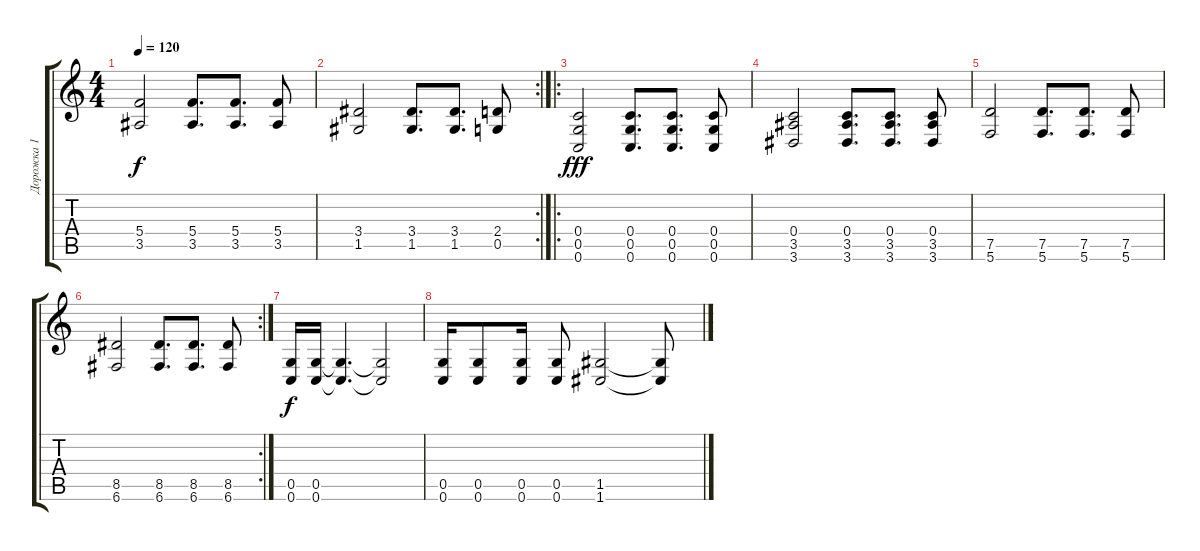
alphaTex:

\track ("Дорожка 1" "Дорожка 1") {instrument distortionguitar}
\staff {score tabs}
\tuning (D4 A3 F3 C3 G2 C2) {hide}
\ts (4 4)
\tempo 120
\clef g2
\ks c
(5.4 3.5).2{dy f} (5.4 3.5).8{d} (5.4 3.5).8{d} (5.4 3.5).8 |
\rc 2
(3.4 1.5).2 (3.4 1.5).8{d} (3.4 1.5).8{d} (2.4 0.5).8 |
\ro
(0.4 0.5 0.6).2{dy fff} (0.4 0.5 0.6).8{d} (0.4 0.5 0.6).8{d} (0.4 0.5 0.6).8 |
(0.4 3.5 3.6).2 (0.4 3.5 3.6).8{d} (0.4 3.5 3.6).8{d} (0.4 3.5 3.6).8 |
(7.5 5.6).2 (7.5 5.6).8{d} (7.5 5.6).8{d} (7.5 5.6).8 |
\rc 2
(8.5 6.6).2 (8.5 6.6).8{d} (8.5 6.6).8{d} (8.5 6.6).8 |
(0.5 0.6).16{dy f} (0.5 0.6).16 (0.5{t} 0.6{t}).4{d} (0.5{t} 0.6{t}).2 |
(0.5 0.6).16 (0.5 0.6).8 (0.5 0.6).16 (0.5 0.6).8 (1.5 1.6).2 (1.5{t} 1.6{t}).8
